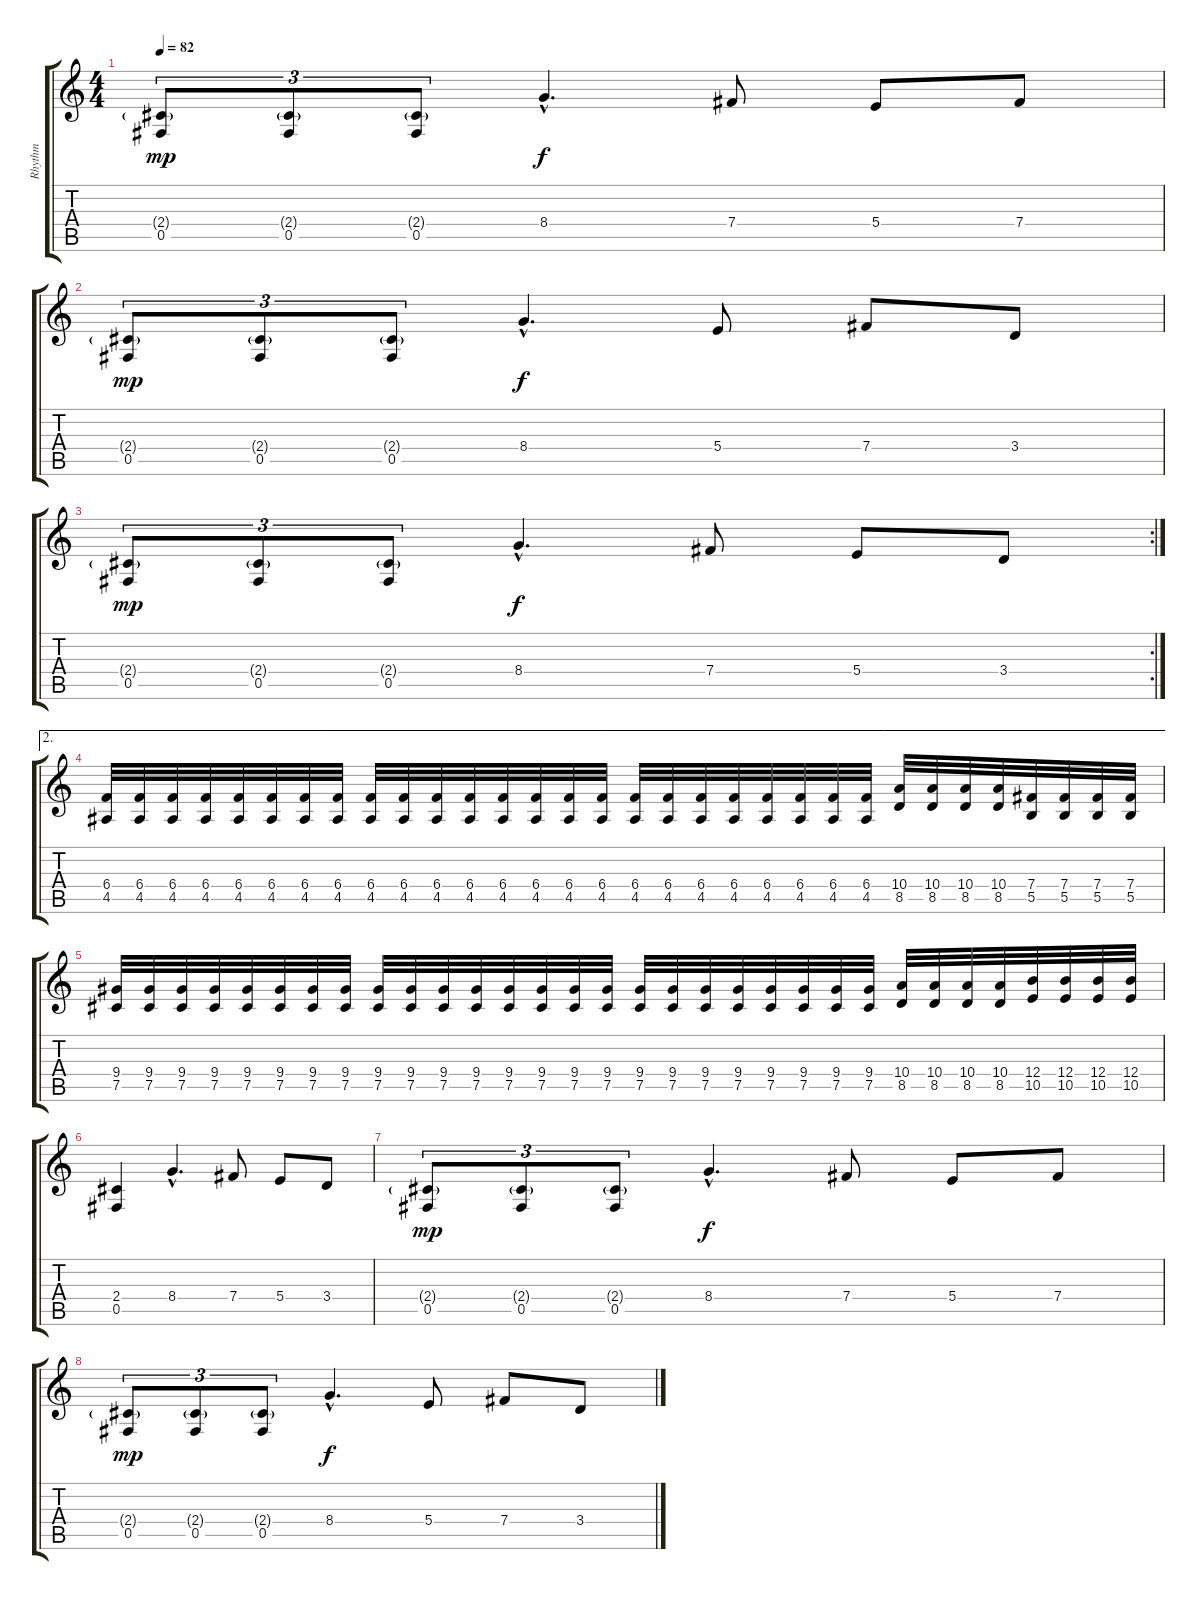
\track ("Rhythm" "Rhythm") {instrument distortionguitar}
\staff {score tabs}
\tuning (Db4 Ab3 E3 B2 Gb2 Db2) {hide}
\ts (4 4)
\tempo 82
\clef g2
\ks c
(2.4{g} 0.5).8{tu (3 2) dy mp} (2.4{g} 0.5).8{tu (3 2)} (2.4{g} 0.5).8{tu (3 2)} 8.4{hac}.4{d dy f} 7.4.8 5.4.8 7.4.8 |
(2.4{g} 0.5).8{tu (3 2) dy mp} (2.4{g} 0.5).8{tu (3 2)} (2.4{g} 0.5).8{tu (3 2)} 8.4{hac}.4{d dy f} 5.4.8 7.4.8 3.4.8 |
\rc 2
(2.4{g} 0.5).8{tu (3 2) dy mp} (2.4{g} 0.5).8{tu (3 2)} (2.4{g} 0.5).8{tu (3 2)} 8.4{hac}.4{d dy f} 7.4.8 5.4.8 3.4.8 |
\ae 2
(6.4 4.5).32 (6.4 4.5).32 (6.4 4.5).32 (6.4 4.5).32 (6.4 4.5).32 (6.4 4.5).32 (6.4 4.5).32 (6.4 4.5).32 (6.4 4.5).32 (6.4 4.5).32 (6.4 4.5).32 (6.4 4.5).32 (6.4 4.5).32 (6.4 4.5).32 (6.4 4.5).32 (6.4 4.5).32 (6.4 4.5).32 (6.4 4.5).32 (6.4 4.5).32 (6.4 4.5).32 (6.4 4.5).32 (6.4 4.5).32 (6.4 4.5).32 (6.4 4.5).32 (10.4 8.5).32 (10.4 8.5).32 (10.4 8.5).32 (10.4 8.5).32 (7.4 5.5).32 (7.4 5.5).32 (7.4 5.5).32 (7.4 5.5).32 |
(9.4 7.5).32 (9.4 7.5).32 (9.4 7.5).32 (9.4 7.5).32 (9.4 7.5).32 (9.4 7.5).32 (9.4 7.5).32 (9.4 7.5).32 (9.4 7.5).32 (9.4 7.5).32 (9.4 7.5).32 (9.4 7.5).32 (9.4 7.5).32 (9.4 7.5).32 (9.4 7.5).32 (9.4 7.5).32 (9.4 7.5).32 (9.4 7.5).32 (9.4 7.5).32 (9.4 7.5).32 (9.4 7.5).32 (9.4 7.5).32 (9.4 7.5).32 (9.4 7.5).32 (10.4 8.5).32 (10.4 8.5).32 (10.4 8.5).32 (10.4 8.5).32 (12.4 10.5).32 (12.4 10.5).32 (12.4 10.5).32 (12.4 10.5).32 |
(2.4 0.5).4 8.4{hac}.4{d} 7.4.8 5.4.8 3.4.8 |
(2.4{g} 0.5).8{tu (3 2) dy mp} (2.4{g} 0.5).8{tu (3 2)} (2.4{g} 0.5).8{tu (3 2)} 8.4{hac}.4{d dy f} 7.4.8 5.4.8 7.4.8 |
(2.4{g} 0.5).8{tu (3 2) dy mp} (2.4{g} 0.5).8{tu (3 2)} (2.4{g} 0.5).8{tu (3 2)} 8.4{hac}.4{d dy f} 5.4.8 7.4.8 3.4.8
